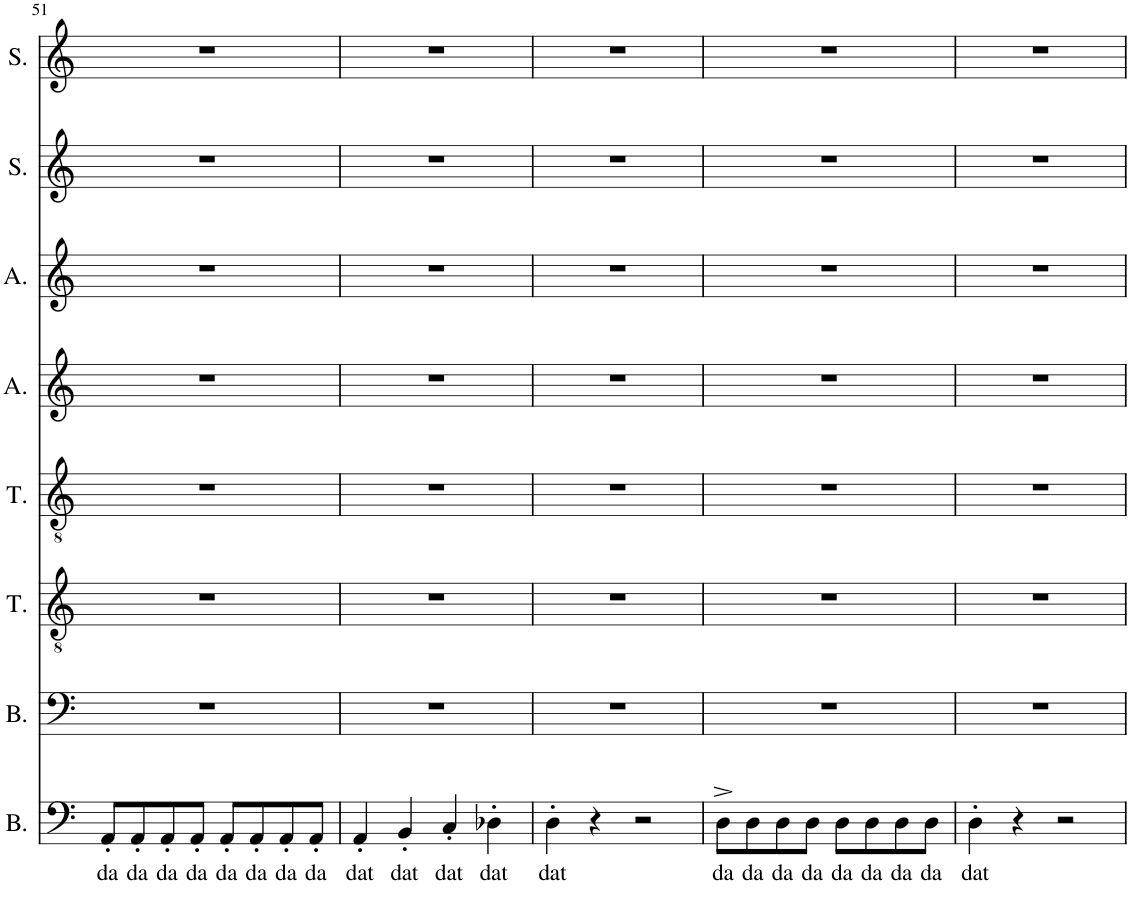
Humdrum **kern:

**kern	**text	**kern	**kern	**kern	**kern	**kern	**kern	**kern
*part8	*part8	*part7	*part6	*part5	*part4	*part3	*part2	*part1
*staff8	*staff8	*staff7	*staff6	*staff5	*staff4	*staff3	*staff2	*staff1
*I"Bass	*	*I"Bass	*I"Tenor	*I"Tenor	*I"Alto	*I"Alto	*I"Soprano	*I"Soprano
*I'B.	*	*I'B.	*I'T.	*I'T.	*I'A.	*I'A.	*I'S.	*I'S.
!!LO:PB:g=z
*clefF4	*	*clefF4	*clefGv2	*clefGv2	*clefG2	*clefG2	*clefG2	*clefG2
*k[]	*	*k[]	*k[]	*k[]	*k[]	*k[]	*k[]	*k[]
*M4/4	*	*M4/4	*M4/4	*M4/4	*M4/4	*M4/4	*M4/4	*M4/4
=51	=51	=51	=51	=51	=51	=51	=51	=51
!	!LO:LY:b	!	!	!	!	!	!	!
8AA'/L	da	1r	1r	1r	1r	1r	1r	1r
!	!LO:LY:b	!	!	!	!	!	!	!
8AA'/	da	.	.	.	.	.	.	.
!	!LO:LY:b	!	!	!	!	!	!	!
8AA'/	da	.	.	.	.	.	.	.
!	!LO:LY:b	!	!	!	!	!	!	!
8AA'/J	da	.	.	.	.	.	.	.
!	!LO:LY:b	!	!	!	!	!	!	!
8AA'/L	da	.	.	.	.	.	.	.
!	!LO:LY:b	!	!	!	!	!	!	!
8AA'/	da	.	.	.	.	.	.	.
!	!LO:LY:b	!	!	!	!	!	!	!
8AA'/	da	.	.	.	.	.	.	.
!	!LO:LY:b	!	!	!	!	!	!	!
8AA'/J	da	.	.	.	.	.	.	.
=52	=52	=52	=52	=52	=52	=52	=52	=52
!	!LO:LY:b	!	!	!	!	!	!	!
4AA'/	dat	1r	1r	1r	1r	1r	1r	1r
!	!LO:LY:b	!	!	!	!	!	!	!
4BB'/	dat	.	.	.	.	.	.	.
!	!LO:LY:b	!	!	!	!	!	!	!
4C'/	dat	.	.	.	.	.	.	.
!	!LO:LY:b	!	!	!	!	!	!	!
4D-X'\	dat	.	.	.	.	.	.	.
=53	=53	=53	=53	=53	=53	=53	=53	=53
!	!LO:LY:b	!	!	!	!	!	!	!
4D'\	dat	1r	1r	1r	1r	1r	1r	1r
4r	.	.	.	.	.	.	.	.
2r	.	.	.	.	.	.	.	.
=54	=54	=54	=54	=54	=54	=54	=54	=54
!	!LO:LY:b	!	!	!	!	!	!	!
8D^\L	da	1r	1r	1r	1r	1r	1r	1r
!	!LO:LY:b	!	!	!	!	!	!	!
8D\	da	.	.	.	.	.	.	.
!	!LO:LY:b	!	!	!	!	!	!	!
8D\	da	.	.	.	.	.	.	.
!	!LO:LY:b	!	!	!	!	!	!	!
8D\J	da	.	.	.	.	.	.	.
!	!LO:LY:b	!	!	!	!	!	!	!
8D\L	da	.	.	.	.	.	.	.
!	!LO:LY:b	!	!	!	!	!	!	!
8D\	da	.	.	.	.	.	.	.
!	!LO:LY:b	!	!	!	!	!	!	!
8D\	da	.	.	.	.	.	.	.
!	!LO:LY:b	!	!	!	!	!	!	!
8D\J	da	.	.	.	.	.	.	.
=55	=55	=55	=55	=55	=55	=55	=55	=55
!	!LO:LY:b	!	!	!	!	!	!	!
4D'\	dat	1r	1r	1r	1r	1r	1r	1r
4r	.	.	.	.	.	.	.	.
2r	.	.	.	.	.	.	.	.
=	=	=	=	=	=	=	=	=
*-	*-	*-	*-	*-	*-	*-	*-	*-
